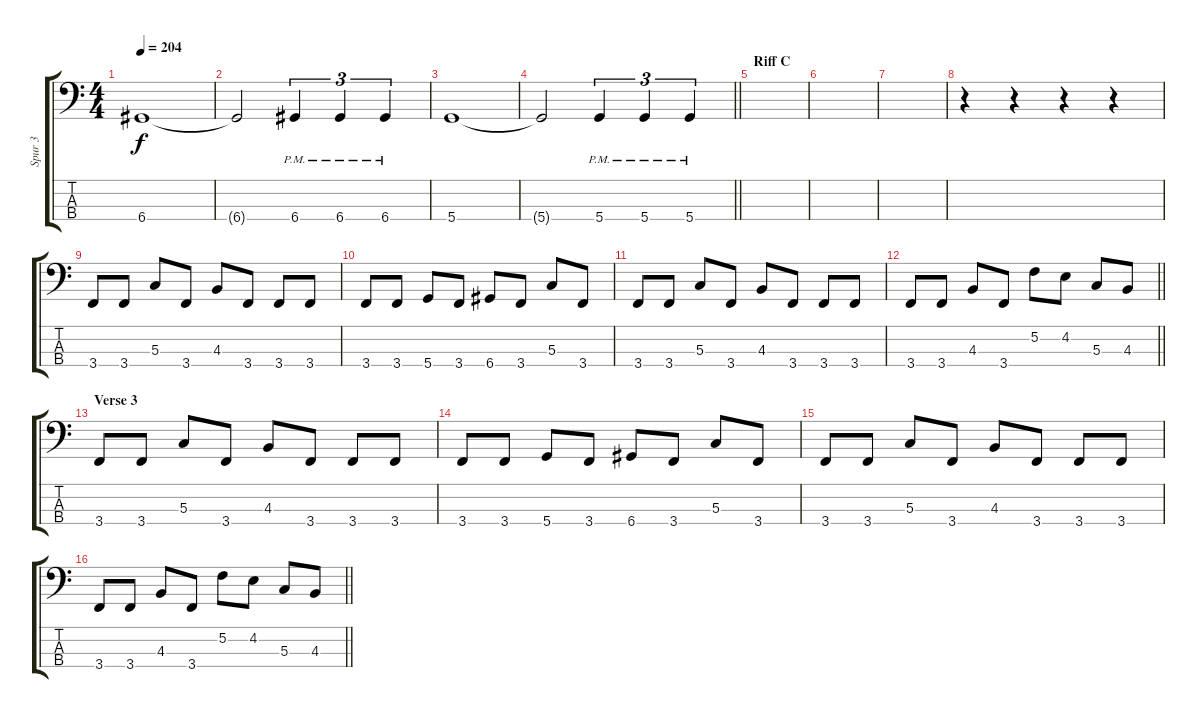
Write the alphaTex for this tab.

\track ("Spur 3" "Spur 3") {instrument electricbassfinger}
\staff {score tabs}
\tuning (F2 C2 G1 D1) {hide}
\ts (4 4)
\tempo 204
\clef f4
\ks c
6.4.1{dy f} |
6.4{t}.2 6.4{pm}.4{tu (3 2)} 6.4{pm}.4{tu (3 2)} 6.4{pm}.4{tu (3 2)} |
5.4.1 |
\barLineRight lightlight
5.4{t}.2 5.4{pm}.4{tu (3 2)} 5.4{pm}.4{tu (3 2)} 5.4{pm}.4{tu (3 2)} |
\section ("" "Riff C")
|
|
|
r.4 r.4 r.4 r.4 |
3.4.8 3.4.8 5.3.8 3.4.8 4.3.8 3.4.8 3.4.8 3.4.8 |
3.4.8 3.4.8 5.4.8 3.4.8 6.4.8 3.4.8 5.3.8 3.4.8 |
3.4.8 3.4.8 5.3.8 3.4.8 4.3.8 3.4.8 3.4.8 3.4.8 |
\barLineRight lightlight
3.4.8 3.4.8 4.3.8 3.4.8 5.2.8 4.2.8 5.3.8 4.3.8 |
\section ("" "Verse 3")
3.4.8 3.4.8 5.3.8 3.4.8 4.3.8 3.4.8 3.4.8 3.4.8 |
3.4.8 3.4.8 5.4.8 3.4.8 6.4.8 3.4.8 5.3.8 3.4.8 |
3.4.8 3.4.8 5.3.8 3.4.8 4.3.8 3.4.8 3.4.8 3.4.8 |
\barLineRight lightlight
3.4.8 3.4.8 4.3.8 3.4.8 5.2.8 4.2.8 5.3.8 4.3.8
